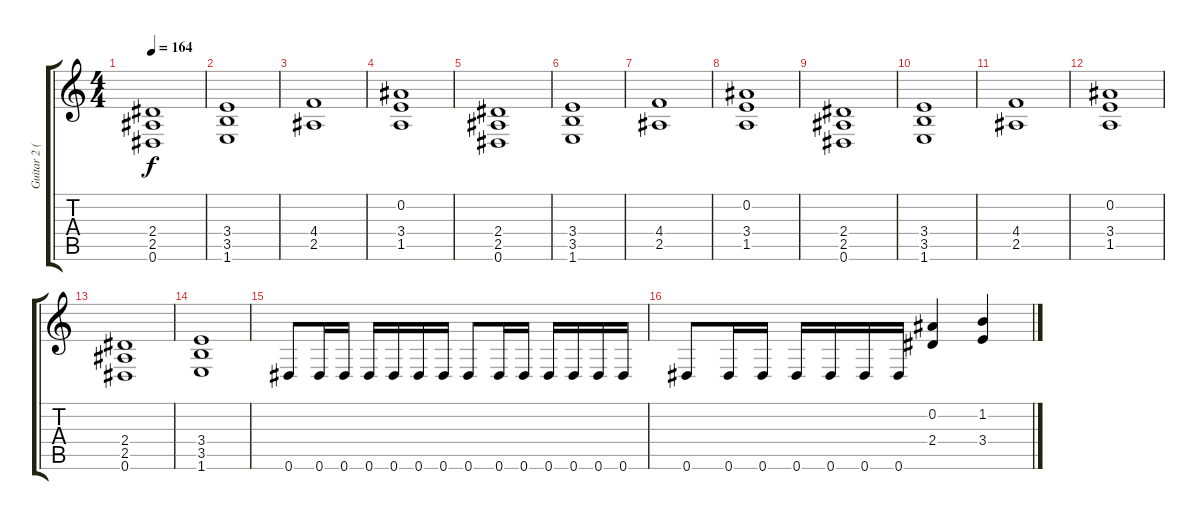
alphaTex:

\track ("Guitar 2 (Kerry)" "Guitar 2 (") {instrument distortionguitar}
\staff {score tabs}
\tuning (Eb4 Bb3 Gb3 Db3 Ab2 Eb2) {hide}
\ts (4 4)
\tempo 164
\clef g2
\ks c
(2.4 2.5 0.6).1{dy f} |
(3.4 3.5 1.6).1 |
(4.4 2.5).1 |
(0.2 3.4 1.5).1 |
(2.4 2.5 0.6).1 |
(3.4 3.5 1.6).1 |
(4.4 2.5).1 |
(0.2 3.4 1.5).1 |
(2.4 2.5 0.6).1 |
(3.4 3.5 1.6).1 |
(4.4 2.5).1 |
(0.2 3.4 1.5).1 |
(2.4 2.5 0.6).1 |
(3.4 3.5 1.6).1 |
0.6.8 0.6.16 0.6.16 0.6.16 0.6.16 0.6.16 0.6.16 0.6.8 0.6.16 0.6.16 0.6.16 0.6.16 0.6.16 0.6.16 |
0.6.8 0.6.16 0.6.16 0.6.16 0.6.16 0.6.16 0.6.16 (0.2 2.4).4 (1.2 3.4).4
